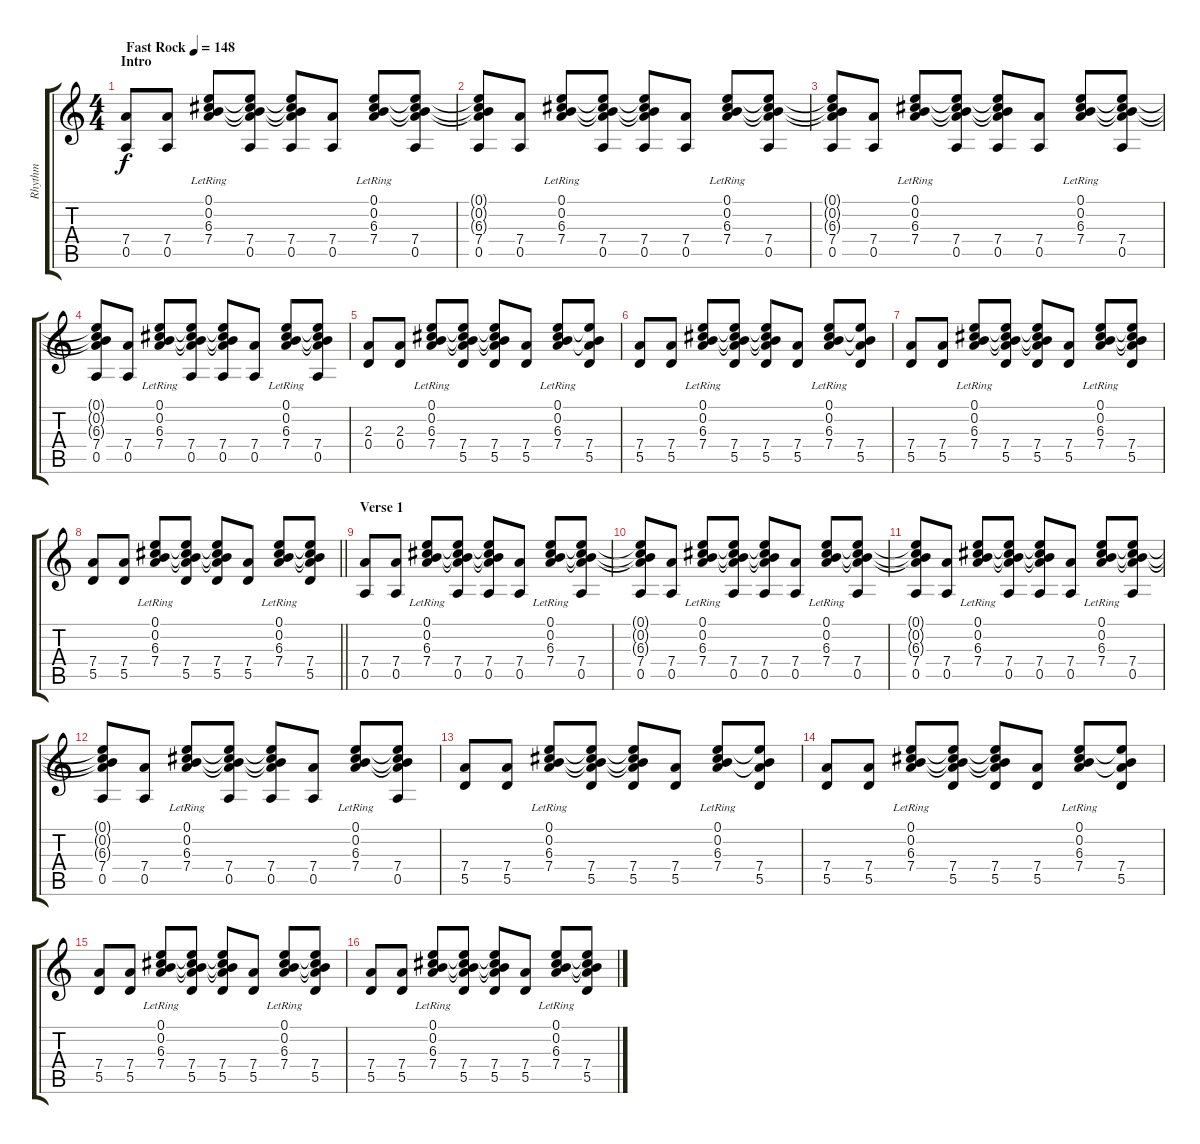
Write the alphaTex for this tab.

\track ("Rhythm" "Rhythm") {instrument overdrivenguitar}
\staff {score tabs}
\tuning (E4 B3 G3 D3 A2 D2) {hide}
\ts (4 4)
\section ("" "Intro")
\tempo (148 "Fast Rock")
\clef g2
\ks c
(7.4 0.5).8{dy f instrument overdrivenguitar} (7.4 0.5).8 (0.1{lr} 0.2{lr} 6.3{lr} 7.4).8 (0.1{t} 0.2{t} 6.3{t} 7.4 0.5).8 (0.1{t} 0.2{t} 6.3{t} 7.4 0.5).8 (7.4 0.5).8 (0.1{lr} 0.2{lr} 6.3{lr} 7.4).8 (0.1{t} 0.2{t} 6.3{t} 7.4 0.5).8 |
(0.1{t} 0.2{t} 6.3{t} 7.4 0.5).8 (7.4 0.5).8 (0.1{lr} 0.2{lr} 6.3{lr} 7.4).8 (0.1{t} 0.2{t} 6.3{t} 7.4 0.5).8 (0.1{t} 0.2{t} 6.3{t} 7.4 0.5).8 (7.4 0.5).8 (0.1{lr} 0.2{lr} 6.3{lr} 7.4{lr}).8 (0.1{t} 0.2{t} 6.3{t} 7.4 0.5).8 |
(0.1{t} 0.2{t} 6.3{t} 7.4 0.5).8 (7.4 0.5).8 (0.1{lr} 0.2{lr} 6.3{lr} 7.4{lr}).8 (0.1{t} 0.2{t} 6.3{t} 7.4 0.5).8 (0.1{t} 0.2{t} 6.3{t} 7.4 0.5).8 (7.4 0.5).8 (0.1{lr} 0.2{lr} 6.3{lr} 7.4{lr}).8 (0.1{t} 0.2{t} 6.3{t} 7.4 0.5).8 |
(0.1{t} 0.2{t} 6.3{t} 7.4 0.5).8 (7.4 0.5).8 (0.1{lr} 0.2{lr} 6.3{lr} 7.4{lr}).8 (0.1{t} 0.2{t} 6.3{t} 7.4 0.5).8 (0.1{t} 0.2{t} 6.3{t} 7.4 0.5).8 (7.4 0.5).8 (0.1{lr} 0.2{lr} 6.3{lr} 7.4{lr}).8 (0.1{t} 0.2{t} 6.3{t} 7.4 0.5).8 |
(2.3 0.4).8 (2.3 0.4).8 (0.1{lr} 0.2{lr} 6.3{lr} 7.4{lr}).8 (0.1{t} 0.2{t} 6.3{t} 7.4 5.5).8 (0.1{t} 0.2{t} 6.3{t} 7.4 5.5).8 (7.4 5.5).8 (0.1{lr} 0.2{lr} 6.3{lr} 7.4{lr}).8 (0.1{t} 0.2{t} 7.4 5.5).8 |
(7.4 5.5).8 (7.4 5.5).8 (0.1{lr} 0.2{lr} 6.3{lr} 7.4{lr}).8 (0.1{t} 0.2{t} 6.3{t} 7.4 5.5).8 (0.1{t} 0.2{t} 6.3{t} 7.4 5.5).8 (7.4 5.5).8 (0.1{lr} 0.2{lr} 6.3{lr} 7.4{lr}).8 (0.1{t} 0.2{t} 7.4 5.5).8 |
(7.4 5.5).8 (7.4 5.5).8 (0.1{lr} 0.2{lr} 6.3{lr} 7.4{lr}).8 (0.1{t} 0.2{t} 6.3{t} 7.4 5.5).8 (0.1{t} 0.2{t} 6.3{t} 7.4 5.5).8 (7.4 5.5).8 (0.1{lr} 0.2{lr} 6.3{lr} 7.4{lr}).8 (0.1{t} 0.2{t} 6.3{t} 7.4 5.5).8 |
\barLineRight lightlight
(7.4 5.5).8 (7.4 5.5).8 (0.1{lr} 0.2{lr} 6.3{lr} 7.4{lr}).8 (0.1{t} 0.2{t} 6.3{t} 7.4 5.5).8 (0.1{t} 0.2{t} 6.3{t} 7.4 5.5).8 (7.4 5.5).8 (0.1{lr} 0.2{lr} 6.3{lr} 7.4{lr}).8 (0.1{t} 0.2{t} 6.3{t} 7.4 5.5).8 |
\section ("" "Verse 1")
(7.4 0.5).8 (7.4 0.5).8 (0.1{lr} 0.2{lr} 6.3{lr} 7.4).8 (0.1{t} 0.2{t} 6.3{t} 7.4 0.5).8 (0.1{t} 0.2{t} 6.3{t} 7.4 0.5).8 (7.4 0.5).8 (0.1{lr} 0.2{lr} 6.3{lr} 7.4).8 (0.1{t} 0.2{t} 6.3{t} 7.4 0.5).8 |
(0.1{t} 0.2{t} 6.3{t} 7.4 0.5).8 (7.4 0.5).8 (0.1{lr} 0.2{lr} 6.3{lr} 7.4).8 (0.1{t} 0.2{t} 6.3{t} 7.4 0.5).8 (0.1{t} 0.2{t} 6.3{t} 7.4 0.5).8 (7.4 0.5).8 (0.1{lr} 0.2{lr} 6.3{lr} 7.4{lr}).8 (0.1{t} 0.2{t} 6.3{t} 7.4 0.5).8 |
(0.1{t} 0.2{t} 6.3{t} 7.4 0.5).8 (7.4 0.5).8 (0.1{lr} 0.2{lr} 6.3{lr} 7.4{lr}).8 (0.1{t} 0.2{t} 6.3{t} 7.4 0.5).8 (0.1{t} 0.2{t} 6.3{t} 7.4 0.5).8 (7.4 0.5).8 (0.1{lr} 0.2{lr} 6.3{lr} 7.4{lr}).8 (0.1{t} 0.2{t} 6.3{t} 7.4 0.5).8 |
(0.1{t} 0.2{t} 6.3{t} 7.4 0.5).8 (7.4 0.5).8 (0.1{lr} 0.2{lr} 6.3{lr} 7.4{lr}).8 (0.1{t} 0.2{t} 6.3{t} 7.4 0.5).8 (0.1{t} 0.2{t} 6.3{t} 7.4 0.5).8 (7.4 0.5).8 (0.1{lr} 0.2{lr} 6.3{lr} 7.4{lr}).8 (0.1{t} 0.2{t} 6.3{t} 7.4 0.5).8 |
(7.4 5.5).8 (7.4 5.5).8 (0.1{lr} 0.2{lr} 6.3{lr} 7.4{lr}).8 (0.1{t} 0.2{t} 6.3{t} 7.4 5.5).8 (0.1{t} 0.2{t} 6.3{t} 7.4 5.5).8 (7.4 5.5).8 (0.1{lr} 0.2{lr} 6.3{lr} 7.4{lr}).8 (0.1{t} 0.2{t} 7.4 5.5).8 |
(7.4 5.5).8 (7.4 5.5).8 (0.1{lr} 0.2{lr} 6.3{lr} 7.4{lr}).8 (0.1{t} 0.2{t} 6.3{t} 7.4 5.5).8 (0.1{t} 0.2{t} 6.3{t} 7.4 5.5).8 (7.4 5.5).8 (0.1{lr} 0.2{lr} 6.3{lr} 7.4{lr}).8 (0.1{t} 0.2{t} 7.4 5.5).8 |
(7.4 5.5).8 (7.4 5.5).8 (0.1{lr} 0.2{lr} 6.3{lr} 7.4{lr}).8 (0.1{t} 0.2{t} 6.3{t} 7.4 5.5).8 (0.1{t} 0.2{t} 6.3{t} 7.4 5.5).8 (7.4 5.5).8 (0.1{lr} 0.2{lr} 6.3{lr} 7.4{lr}).8 (0.1{t} 0.2{t} 6.3{t} 7.4 5.5).8 |
(7.4 5.5).8 (7.4 5.5).8 (0.1{lr} 0.2{lr} 6.3{lr} 7.4{lr}).8 (0.1{t} 0.2{t} 6.3{t} 7.4 5.5).8 (0.1{t} 0.2{t} 6.3{t} 7.4 5.5).8 (7.4 5.5).8 (0.1{lr} 0.2{lr} 6.3{lr} 7.4{lr}).8 (0.1{t} 0.2{t} 6.3{t} 7.4 5.5).8
